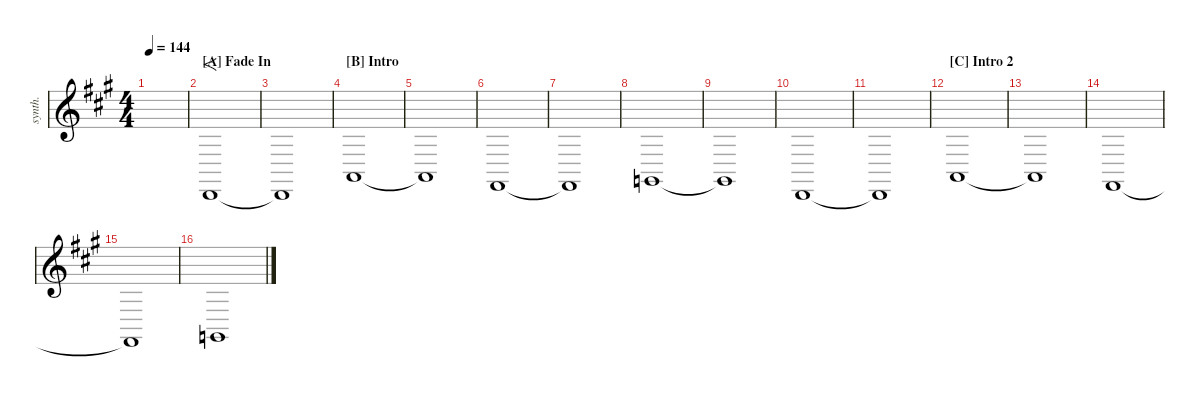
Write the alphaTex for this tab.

\defaultSystemsLayout 4
\hideDynamics
\bracketExtendMode nobrackets
\track ("Taurus" "synth.") {instrument lead2sawtooth}
\staff {score}
\tuning (E4 B3 G3 D3 A2 E2)
\ts (4 4)
\ac
\tempo 144
\clef g2
\ks a
|
\section ("A" "Fade In")
-2.6{acc forcenatural}.1{f} |
-2.6{t acc forcenatural}.1 |
\section ("B" "Intro")
0.5{acc forcenatural}.1 |
0.5{t acc forcenatural}.1 |
2.6{acc #}.1 |
2.6{t acc #}.1 |
3.6{acc forcenatural}.1 |
3.6{t acc forcenatural}.1 |
-2.6{acc forcenatural}.1 |
-2.6{t acc forcenatural}.1 |
\section ("C" "Intro 2")
0.5{acc forcenatural}.1 |
0.5{t acc forcenatural}.1 |
2.6{acc #}.1 |
2.6{t acc #}.1 |
3.6{acc forcenatural}.1
